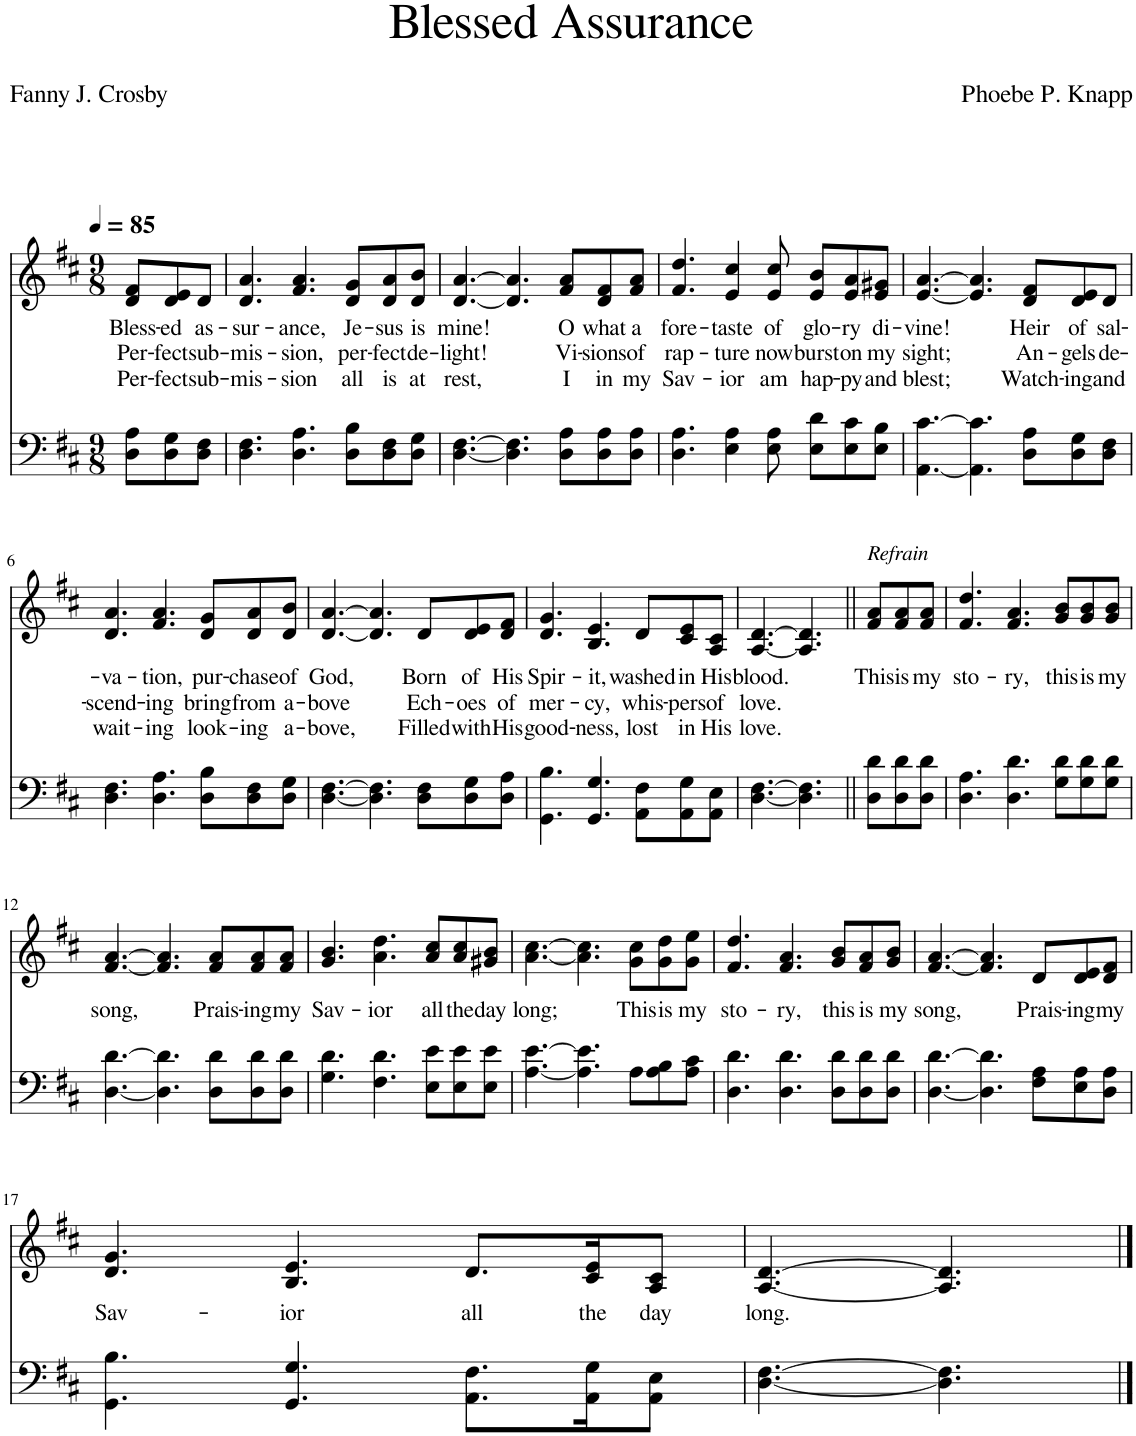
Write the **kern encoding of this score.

**kern	**kern	**text	**text	**text
*part1	*part1	*part1	*part1	*part1
*staff2	*staff1	*staff1	*staff1	*staff1
*I"Piano	*	*	*	*
*I'Pno.	*	*	*	*
*clefF4	*clefG2	*	*	*
*k[f#c#]	*k[f#c#]	*	*	*
*M9/8	*M9/8	*	*	*
*MM85	*MM85	*	*	*
=1	=1	=1	=1	=1
!	!	!LO:LY:b	!LO:LY:b	!LO:LY:b
8D\ 8A\L	8d/ 8f#/L	Bless-	Per-	Per-
!	!	!LO:LY:b	!LO:LY:b	!LO:LY:b
8D\ 8G\	8d/ 8e/	-ed	-fect	-fect
!	!	!LO:LY:b	!LO:LY:b	!LO:LY:b
8D\ 8F#\J	8d/J	as-	sub-	sub-
=2	=2	=2	=2	=2
!	!	!LO:LY:b	!LO:LY:b	!LO:LY:b
4.D\ 4.F#\	4.d/ 4.a/	-sur-	-mis-	-mis-
!	!	!LO:LY:b	!LO:LY:b	!LO:LY:b
4.D\ 4.A\	4.f#/ 4.a/	-ance,	-sion,	-sion
!	!	!LO:LY:b	!LO:LY:b	!LO:LY:b
8D\ 8B\L	8d/ 8g/L	Je-	per-	all
!	!	!LO:LY:b	!LO:LY:b	!LO:LY:b
8D\ 8F#\	8d/ 8a/	-sus	-fect	is
!	!	!LO:LY:b	!LO:LY:b	!LO:LY:b
8D\ 8G\J	8d/ 8b/J	is	de-	at
=3	=3	=3	=3	=3
!	!	!LO:LY:b	!LO:LY:b	!LO:LY:b
[4.D\ [4.F#\	[4.d/ [4.a/	mine!	-light!	rest,
4.D\] 4.F#\]	4.d/] 4.a/]	.	.	.
!	!	!LO:LY:b	!LO:LY:b	!LO:LY:b
8D\ 8A\L	8f#/ 8a/L	O	Vi-	I
!	!	!LO:LY:b	!LO:LY:b	!LO:LY:b
8D\ 8A\	8d/ 8f#/	what	-sions	in
!	!	!LO:LY:b	!LO:LY:b	!LO:LY:b
8D\ 8A\J	8f#/ 8a/J	a	of	my
=4	=4	=4	=4	=4
!	!	!LO:LY:b	!LO:LY:b	!LO:LY:b
4.D\ 4.A\	4.f#/ 4.dd/	fore-	rap-	Sav-
!	!	!LO:LY:b	!LO:LY:b	!LO:LY:b
4E\ 4A\	4e/ 4cc#/	-taste	-ture	-ior
!	!	!LO:LY:b	!LO:LY:b	!LO:LY:b
8E\ 8A\	8e/ 8cc#/	of	now	am
!	!	!LO:LY:b	!LO:LY:b	!LO:LY:b
8E\ 8d\L	8e/ 8b/L	glo-	burst	hap-
!	!	!LO:LY:b	!LO:LY:b	!LO:LY:b
8E\ 8c#\	8e/ 8a/	-ry	on	-py
!	!	!LO:LY:b	!LO:LY:b	!LO:LY:b
8E\ 8B\J	8e/ 8g#X/J	di-	my	and
=5	=5	=5	=5	=5
!	!	!LO:LY:b	!LO:LY:b	!LO:LY:b
[4.AA\ [4.c#\	[4.e/ [4.a/	-vine!	sight;	blest;
4.AA\] 4.c#\]	4.e/] 4.a/]	.	.	.
!	!	!LO:LY:b	!LO:LY:b	!LO:LY:b
8D\ 8A\L	8d/ 8f#/L	Heir	An-	Watch-
!	!	!LO:LY:b	!LO:LY:b	!LO:LY:b
8D\ 8G\	8d/ 8e/	of	-gels	-ing
!	!	!LO:LY:b	!LO:LY:b	!LO:LY:b
8D\ 8F#\J	8d/J	sal-	de-	and
!!LO:LB:g=z
=6	=6	=6	=6	=6
!	!	!LO:LY:b	!LO:LY:b	!LO:LY:b
4.D\ 4.F#\	4.d/ 4.a/	-va-	-scend-	wait-
!	!	!LO:LY:b	!LO:LY:b	!LO:LY:b
4.D\ 4.A\	4.f#/ 4.a/	-tion,	-ing	-ing
!	!	!LO:LY:b	!LO:LY:b	!LO:LY:b
8D\ 8B\L	8d/ 8g/L	pur-	bring	look-
!	!	!LO:LY:b	!LO:LY:b	!LO:LY:b
8D\ 8F#\	8d/ 8a/	-chase	from	-ing
!	!	!LO:LY:b	!LO:LY:b	!LO:LY:b
8D\ 8G\J	8d/ 8b/J	of	a-	a-
=7	=7	=7	=7	=7
!	!	!LO:LY:b	!LO:LY:b	!LO:LY:b
[4.D\ [4.F#\	[4.d/ [4.a/	God,	-bove	-bove,
4.D\] 4.F#\]	4.d/] 4.a/]	.	.	.
!	!	!LO:LY:b	!LO:LY:b	!LO:LY:b
8D\ 8F#\L	8d/L	Born	Ech-	Filled
!	!	!LO:LY:b	!LO:LY:b	!LO:LY:b
8D\ 8G\	8d/ 8e/	of	-oes	with
!	!	!LO:LY:b	!LO:LY:b	!LO:LY:b
8D\ 8A\J	8d/ 8f#/J	His	of	His
=8	=8	=8	=8	=8
!	!	!LO:LY:b	!LO:LY:b	!LO:LY:b
4.GG\ 4.B\	4.d/ 4.g/	Spir-	mer-	good-
!	!	!LO:LY:b	!LO:LY:b	!LO:LY:b
4.GG/ 4.G/	4.B/ 4.e/	-it,	-cy,	-ness,
!	!	!LO:LY:b	!LO:LY:b	!LO:LY:b
8AA\ 8F#\L	8d/L	washed	whis-	lost
!	!	!LO:LY:b	!LO:LY:b	!LO:LY:b
8AA\ 8G\	8c#/ 8e/	in	-pers	in
!	!	!LO:LY:b	!LO:LY:b	!LO:LY:b
8AA\ 8E\J	8A/ 8c#/J	His	of	His
=9	=9	=9	=9	=9
!	!	!LO:LY:b	!LO:LY:b	!LO:LY:b
[4.D\ [4.F#\	[4.A/ [4.d/	blood.	love.	love.
4.D\] 4.F#\]	4.A/] 4.d/]	.	.	.
=10||	=10||	=10||	=10||	=10||
!	!LO:TX:a:i:t=Refrain	!	!	!
!	!	!LO:LY:b	!	!
8D\ 8d\L	8f#/ 8a/L	This	.	.
!	!	!LO:LY:b	!	!
8D\ 8d\	8f#/ 8a/	is	.	.
!	!	!LO:LY:b	!	!
8D\ 8d\J	8f#/ 8a/J	my	.	.
=11	=11	=11	=11	=11
!	!	!LO:LY:b	!	!
4.D\ 4.A\	4.f#/ 4.dd/	sto-	.	.
!	!	!LO:LY:b	!	!
4.D\ 4.d\	4.f#/ 4.a/	-ry,	.	.
!	!	!LO:LY:b	!	!
8G\ 8d\L	8g/ 8b/L	this	.	.
!	!	!LO:LY:b	!	!
8G\ 8d\	8g/ 8b/	is	.	.
!	!	!LO:LY:b	!	!
8G\ 8d\J	8g/ 8b/J	my	.	.
!!LO:LB:g=z
=12	=12	=12	=12	=12
!	!	!LO:LY:b	!	!
[4.D\ [4.d\	[4.f#/ [4.a/	song,	.	.
4.D\] 4.d\]	4.f#/] 4.a/]	.	.	.
!	!	!LO:LY:b	!	!
8D\ 8d\L	8f#/ 8a/L	Prais-	.	.
!	!	!LO:LY:b	!	!
8D\ 8d\	8f#/ 8a/	-ing	.	.
!	!	!LO:LY:b	!	!
8D\ 8d\J	8f#/ 8a/J	my	.	.
=13	=13	=13	=13	=13
!	!	!LO:LY:b	!	!
4.G\ 4.d\	4.g/ 4.b/	Sav-	.	.
!	!	!LO:LY:b	!	!
4.F#\ 4.d\	4.a\ 4.dd\	-ior	.	.
!	!	!LO:LY:b	!	!
8E\ 8e\L	8a/ 8cc#/L	all	.	.
!	!	!LO:LY:b	!	!
8E\ 8e\	8a/ 8cc#/	the	.	.
!	!	!LO:LY:b	!	!
8E\ 8e\J	8g#X/ 8b/J	day	.	.
=14	=14	=14	=14	=14
!	!	!LO:LY:b	!	!
[4.A\ [4.e\	[4.a\ [4.cc#\	long;	.	.
4.A\] 4.e\]	4.a\] 4.cc#\]	.	.	.
!	!	!LO:LY:b	!	!
8A\L	8g\ 8cc#\L	This	.	.
!	!	!LO:LY:b	!	!
8A\ 8B\	8g\ 8dd\	is	.	.
!	!	!LO:LY:b	!	!
8A\ 8c#\J	8g\ 8ee\J	my	.	.
=15	=15	=15	=15	=15
!	!	!LO:LY:b	!	!
4.D\ 4.d\	4.f#/ 4.dd/	sto-	.	.
!	!	!LO:LY:b	!	!
4.D\ 4.d\	4.f#/ 4.a/	-ry,	.	.
!	!	!LO:LY:b	!	!
8D\ 8d\L	8g/ 8b/L	this	.	.
!	!	!LO:LY:b	!	!
8D\ 8d\	8f#/ 8a/	is	.	.
!	!	!LO:LY:b	!	!
8D\ 8d\J	8g/ 8b/J	my	.	.
=16	=16	=16	=16	=16
!	!	!LO:LY:b	!	!
[4.D\ [4.d\	[4.f#/ [4.a/	song,	.	.
4.D\] 4.d\]	4.f#/] 4.a/]	.	.	.
!	!	!LO:LY:b	!	!
8F#\ 8A\L	8d/L	Prais-	.	.
!	!	!LO:LY:b	!	!
8E\ 8A\	8d/ 8e/	-ing	.	.
!	!	!LO:LY:b	!	!
8D\ 8A\J	8d/ 8f#/J	my	.	.
!!LO:LB:g=z
=17	=17	=17	=17	=17
!	!	!LO:LY:b	!	!
4.GG\ 4.B\	4.d/ 4.g/	Sav-	.	.
!	!	!LO:LY:b	!	!
4.GG/ 4.G/	4.B/ 4.e/	-ior	.	.
!	!	!LO:LY:b	!	!
8.AA\ 8.F#\L	8.d/L	all	.	.
!	!	!LO:LY:b	!	!
16AA\ 16G\K	16c#/ 16e/K	the	.	.
!	!	!LO:LY:b	!	!
8AA\ 8E\J	8A/ 8c#/J	day	.	.
=18	=18	=18	=18	=18
!	!	!LO:LY:b	!	!
[4.D\ [4.F#\	[4.A/ [4.d/	long.	.	.
4.D\] 4.F#\]	4.A/] 4.d/]	.	.	.
==	==	==	==	==
*-	*-	*-	*-	*-
